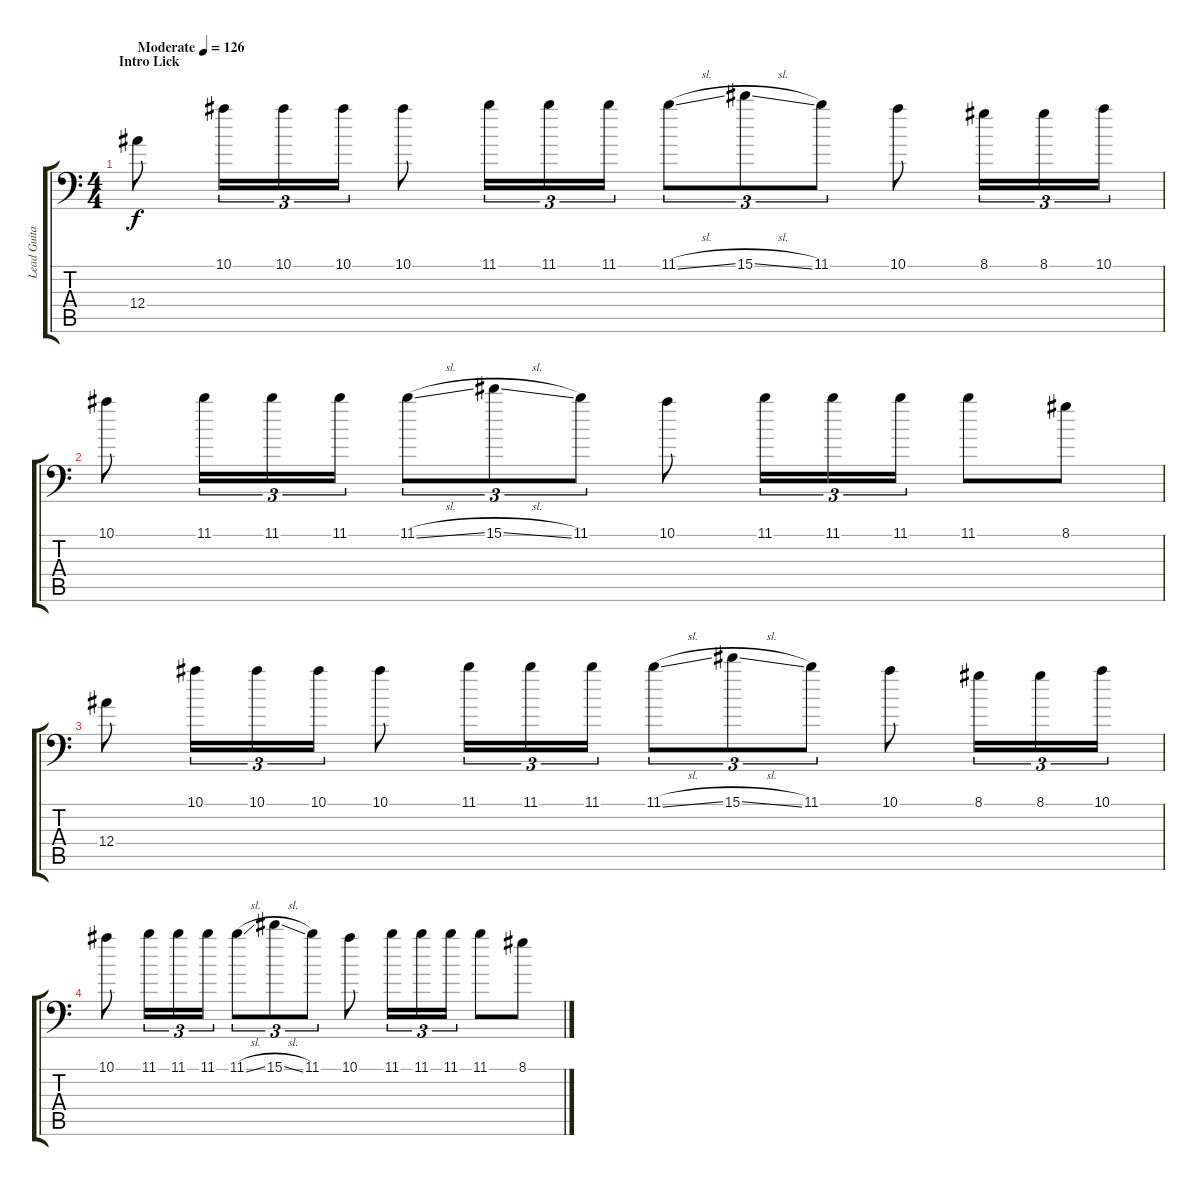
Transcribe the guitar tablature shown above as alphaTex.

\track ("Lead Guitar" "Lead Guita") {instrument overdrivenguitar}
\staff {score tabs}
\tuning (C4 G3 Eb3 Bb2 F2 Bb1) {hide}
\ts (4 4)
\section ("" "Intro Lick")
\tempo (126 "Moderate")
\clef f4
\ks c
12.4.8{dy f instrument overdrivenguitar} 10.1.16{tu (3 2)} 10.1.16{tu (3 2)} 10.1.16{tu (3 2)} 10.1.8 11.1.16{tu (3 2)} 11.1.16{tu (3 2)} 11.1.16{tu (3 2)} 11.1{sl}.8{tu (3 2)} 15.1{sl}.8{tu (3 2)} 11.1.8{tu (3 2)} 10.1.8 8.1.16{tu (3 2)} 8.1.16{tu (3 2)} 10.1.16{tu (3 2)} |
10.1.8 11.1.16{tu (3 2)} 11.1.16{tu (3 2)} 11.1.16{tu (3 2)} 11.1{sl}.8{tu (3 2)} 15.1{sl}.8{tu (3 2)} 11.1.8{tu (3 2)} 10.1.8 11.1.16{tu (3 2)} 11.1.16{tu (3 2)} 11.1.16{tu (3 2)} 11.1.8 8.1.8 |
12.4.8 10.1.16{tu (3 2)} 10.1.16{tu (3 2)} 10.1.16{tu (3 2)} 10.1.8 11.1.16{tu (3 2)} 11.1.16{tu (3 2)} 11.1.16{tu (3 2)} 11.1{sl}.8{tu (3 2)} 15.1{sl}.8{tu (3 2)} 11.1.8{tu (3 2)} 10.1.8 8.1.16{tu (3 2)} 8.1.16{tu (3 2)} 10.1.16{tu (3 2)} |
10.1.8 11.1.16{tu (3 2)} 11.1.16{tu (3 2)} 11.1.16{tu (3 2)} 11.1{sl}.8{tu (3 2)} 15.1{sl}.8{tu (3 2)} 11.1.8{tu (3 2)} 10.1.8 11.1.16{tu (3 2)} 11.1.16{tu (3 2)} 11.1.16{tu (3 2)} 11.1.8 8.1.8
